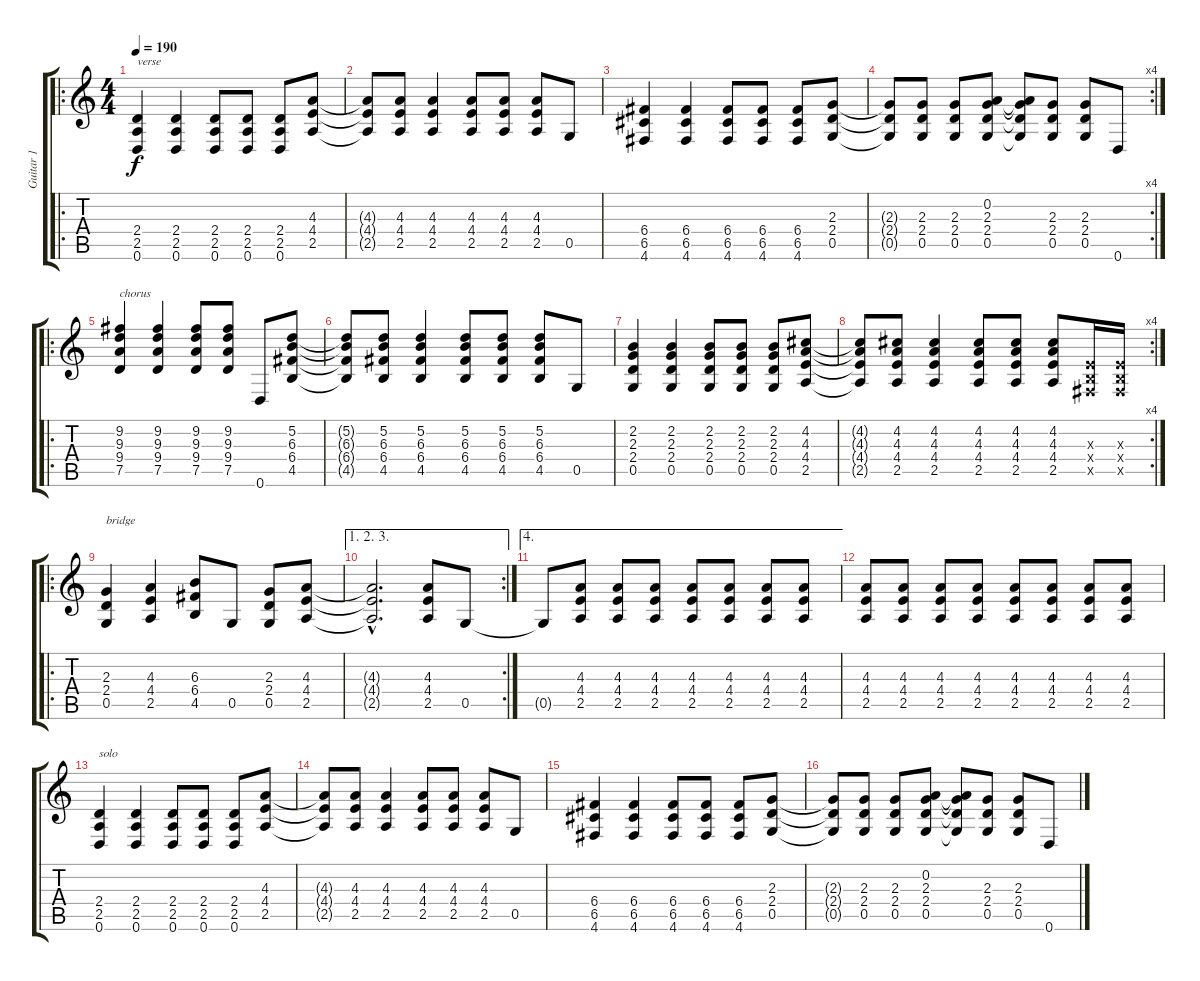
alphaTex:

\track ("Guitar 1" "Guitar 1") {instrument overdrivenguitar}
\staff {score tabs}
\tuning (D4 A3 F3 C3 G2 D2) {hide}
\ro
\ts (4 4)
\tempo 190
\clef g2
\ks c
(2.4 2.5 0.6).4{txt "verse" dy f} (2.4 2.5 0.6).4 (2.4 2.5 0.6).8 (2.4 2.5 0.6).8 (2.4 2.5 0.6).8 (4.3 4.4 2.5).8 |
(4.3{t} 4.4{t} 2.5{t}).8 (4.3 4.4 2.5).8 (4.3 4.4 2.5).4 (4.3 4.4 2.5).8 (4.3 4.4 2.5).8 (4.3 4.4 2.5).8 0.5.8 |
(6.4 6.5 4.6).4 (6.4 6.5 4.6).4 (6.4 6.5 4.6).8 (6.4 6.5 4.6).8 (6.4 6.5 4.6).8 (2.3 2.4 0.5).8 |
\rc 4
(2.3{t} 2.4{t} 0.5{t}).8 (2.3 2.4 0.5).8 (2.3 2.4 0.5).8 (0.2 2.3 2.4 0.5).8 (0.2{t} 2.3{t} 2.4{t} 0.5{t}).8 (2.3 2.4 0.5).8 (2.3 2.4 0.5).8 0.6.8 |
\ro
(9.2 9.3 9.4 7.5).4{txt "chorus"} (9.2 9.3 9.4 7.5).4 (9.2 9.3 9.4 7.5).8 (9.2 9.3 9.4 7.5).8 0.6.8 (5.2 6.3 6.4 4.5).8 |
(5.2{t} 6.3{t} 6.4{t} 4.5{t}).8 (5.2 6.3 6.4 4.5).8 (5.2 6.3 6.4 4.5).4 (5.2 6.3 6.4 4.5).8 (5.2 6.3 6.4 4.5).8 (5.2 6.3 6.4 4.5).8 0.5.8 |
(2.2 2.3 2.4 0.5).4 (2.2 2.3 2.4 0.5).4 (2.2 2.3 2.4 0.5).8 (2.2 2.3 2.4 0.5).8 (2.2 2.3 2.4 0.5).8 (4.2 4.3 4.4 2.5).8 |
\rc 4
(4.2{t} 4.3{t} 4.4{t} 2.5{t}).8 (4.2 4.3 4.4 2.5).8 (4.2 4.3 4.4 2.5).4 (4.2 4.3 4.4 2.5).8 (4.2 4.3 4.4 2.5).8 (4.2 4.3 4.4 2.5).8 (-1.3{x} -1.4{x} -1.5{x}).16 (-1.3{x} -1.4{x} -1.5{x}).16 |
\ro
(2.3 2.4 0.5).4{txt "bridge"} (4.3 4.4 2.5).4 (6.3 6.4 4.5).8 0.5.8 (2.3 2.4 0.5).8 (4.3 4.4 2.5).8 |
\ae (1 2 3)
\rc 2
(4.3{hac t} 4.4{hac t} 2.5{hac t}).2{d} (4.3 4.4 2.5).8 0.5.8 |
\ae 4
0.5{t}.8 (4.3 4.4 2.5).8 (4.3 4.4 2.5).8 (4.3 4.4 2.5).8 (4.3 4.4 2.5).8 (4.3 4.4 2.5).8 (4.3 4.4 2.5).8 (4.3 4.4 2.5).8 |
(4.3 4.4 2.5).8 (4.3 4.4 2.5).8 (4.3 4.4 2.5).8 (4.3 4.4 2.5).8 (4.3 4.4 2.5).8 (4.3 4.4 2.5).8 (4.3 4.4 2.5).8 (4.3 4.4 2.5).8 |
(2.4 2.5 0.6).4{txt "solo" volume 10} (2.4 2.5 0.6).4 (2.4 2.5 0.6).8 (2.4 2.5 0.6).8 (2.4 2.5 0.6).8 (4.3 4.4 2.5).8 |
(4.3{t} 4.4{t} 2.5{t}).8 (4.3 4.4 2.5).8 (4.3 4.4 2.5).4 (4.3 4.4 2.5).8 (4.3 4.4 2.5).8 (4.3 4.4 2.5).8 0.5.8 |
(6.4 6.5 4.6).4 (6.4 6.5 4.6).4 (6.4 6.5 4.6).8 (6.4 6.5 4.6).8 (6.4 6.5 4.6).8 (2.3 2.4 0.5).8 |
(2.3{t} 2.4{t} 0.5{t}).8 (2.3 2.4 0.5).8 (2.3 2.4 0.5).8 (0.2 2.3 2.4 0.5).8 (0.2{t} 2.3{t} 2.4{t} 0.5{t}).8 (2.3 2.4 0.5).8 (2.3 2.4 0.5).8 0.6.8
